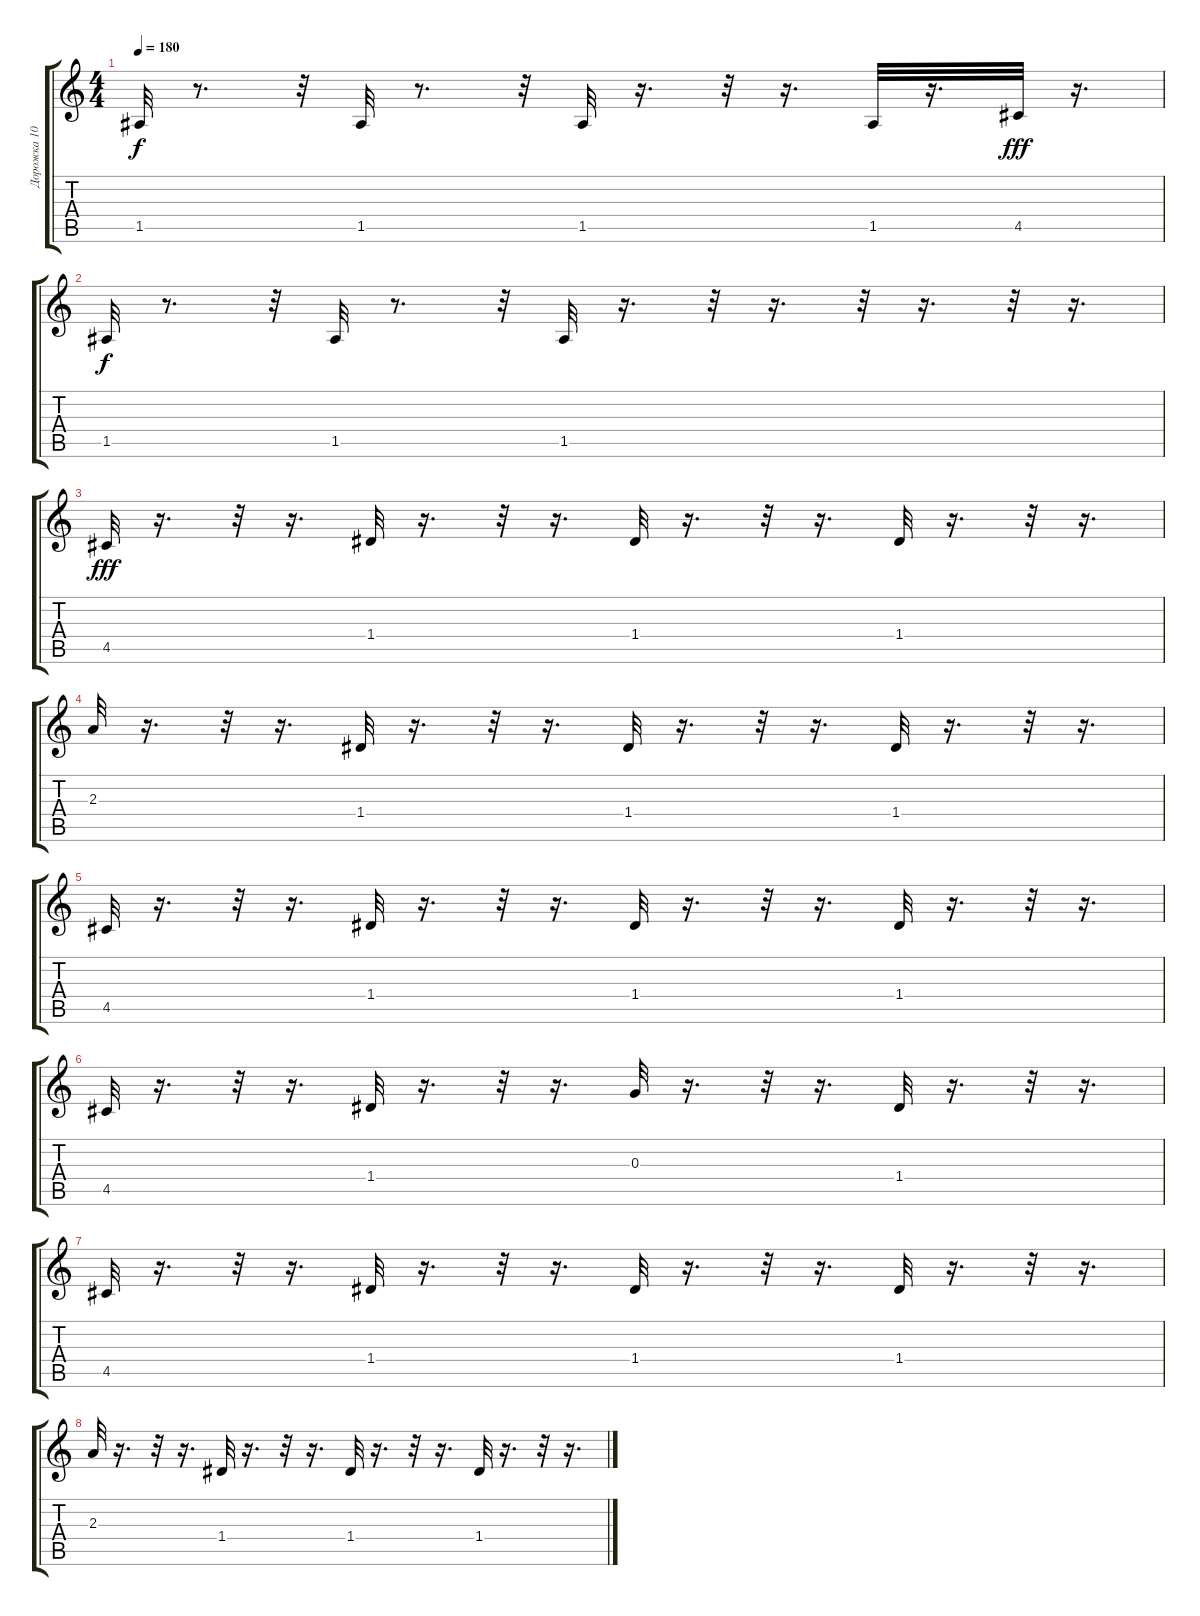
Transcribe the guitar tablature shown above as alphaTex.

\track ("Дорожка 10" "Дорожка 10") {instrument acousticguitarnylon}
\staff {score tabs}
\tuning (E4 B3 G3 D3 A2 E2) {hide}
\ts (4 4)
\tempo 180
\clef g2
\ks c
1.5.32{dy f} r.8{d} r.32 1.5.32 r.8{d} r.32 1.5.32 r.16{d} r.32 r.16{d} 1.5.32 r.16{d} 4.5.32{dy fff} r.16{d} |
1.5.32{dy f} r.8{d} r.32 1.5.32 r.8{d} r.32 1.5.32 r.16{d} r.32 r.16{d} r.32 r.16{d} r.32 r.16{d} |
4.5.32{dy fff} r.16{d} r.32 r.16{d} 1.4.32 r.16{d} r.32 r.16{d} 1.4.32 r.16{d} r.32 r.16{d} 1.4.32 r.16{d} r.32 r.16{d} |
2.3.32 r.16{d} r.32 r.16{d} 1.4.32 r.16{d} r.32 r.16{d} 1.4.32 r.16{d} r.32 r.16{d} 1.4.32 r.16{d} r.32 r.16{d} |
4.5.32 r.16{d} r.32 r.16{d} 1.4.32 r.16{d} r.32 r.16{d} 1.4.32 r.16{d} r.32 r.16{d} 1.4.32 r.16{d} r.32 r.16{d} |
4.5.32 r.16{d} r.32 r.16{d} 1.4.32 r.16{d} r.32 r.16{d} 0.3.32 r.16{d} r.32 r.16{d} 1.4.32 r.16{d} r.32 r.16{d} |
4.5.32 r.16{d} r.32 r.16{d} 1.4.32 r.16{d} r.32 r.16{d} 1.4.32 r.16{d} r.32 r.16{d} 1.4.32 r.16{d} r.32 r.16{d} |
2.3.32 r.16{d} r.32 r.16{d} 1.4.32 r.16{d} r.32 r.16{d} 1.4.32 r.16{d} r.32 r.16{d} 1.4.32 r.16{d} r.32 r.16{d}
